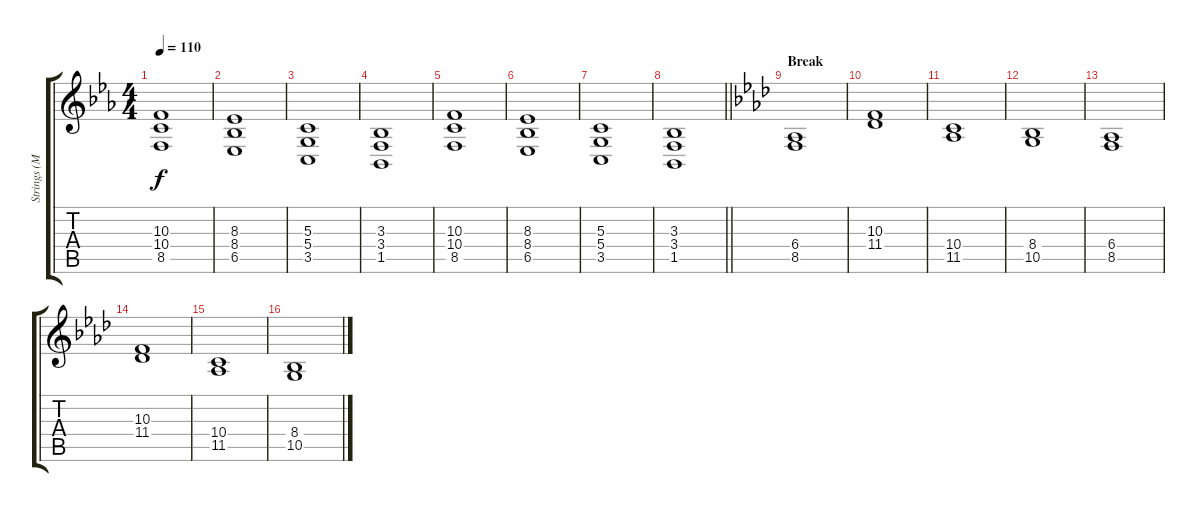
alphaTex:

\track ("Strings (Mid Keys)" "Strings (M") {instrument stringensemble1}
\staff {score tabs}
\tuning (E4 B3 G3 D3 A2 E2) {hide}
\ts (4 4)
\tempo 110
\clef g2
\ks cminor
(10.3 10.4 8.5).1{dy f} |
(8.3 8.4 6.5).1 |
(5.3 5.4 3.5).1 |
(3.3 3.4 1.5).1 |
(10.3 10.4 8.5).1 |
(8.3 8.4 6.5).1 |
(5.3 5.4 3.5).1 |
\barLineRight lightlight
(3.3 3.4 1.5).1 |
\section ("" "Break")
\ks fminor
(6.4 8.5).1 |
(10.3 11.4).1 |
(10.4 11.5).1 |
(8.4 10.5).1 |
(6.4 8.5).1 |
(10.3 11.4).1 |
(10.4 11.5).1 |
(8.4 10.5).1
